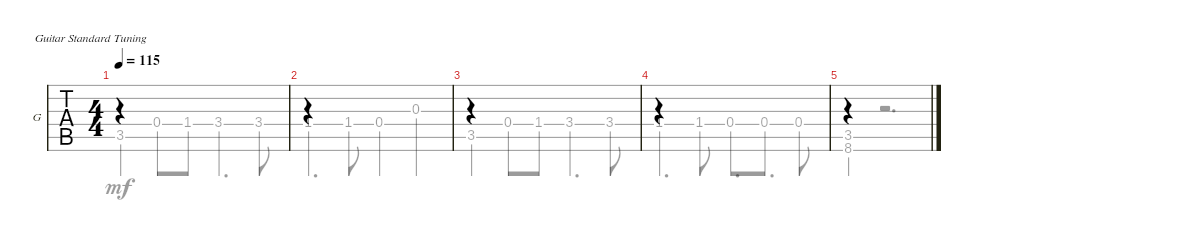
\bracketExtendMode groupsimilarinstruments
\firstSystemTrackNameOrientation horizontal
\otherSystemsTrackNameOrientation horizontal
\track ("Guitar (Var 2)" "G") {instrument acousticguitarsteel}
\staff {tabs}
\tuning (E4 B3 G3 D3 A2 E2)
\voice
\ts (4 4)
\tempo 115
\clef g2
\ks eb
|
|
|
|
\voice
\clef g2
\ks eb
3.5.4{dy mf} 0.4.8 1.4.8 3.4.4{d} 3.4.8 |
1.4.4{d} 1.4.8 0.4.4 0.3.4 |
3.5.4 0.4.8 1.4.8 3.4.4{d} 3.4.8 |
1.4.4{d} 1.4.8 0.4.8{d} 0.4.8{d} 0.4.8 |
(3.5 8.6{st}).4 r.2{d}
